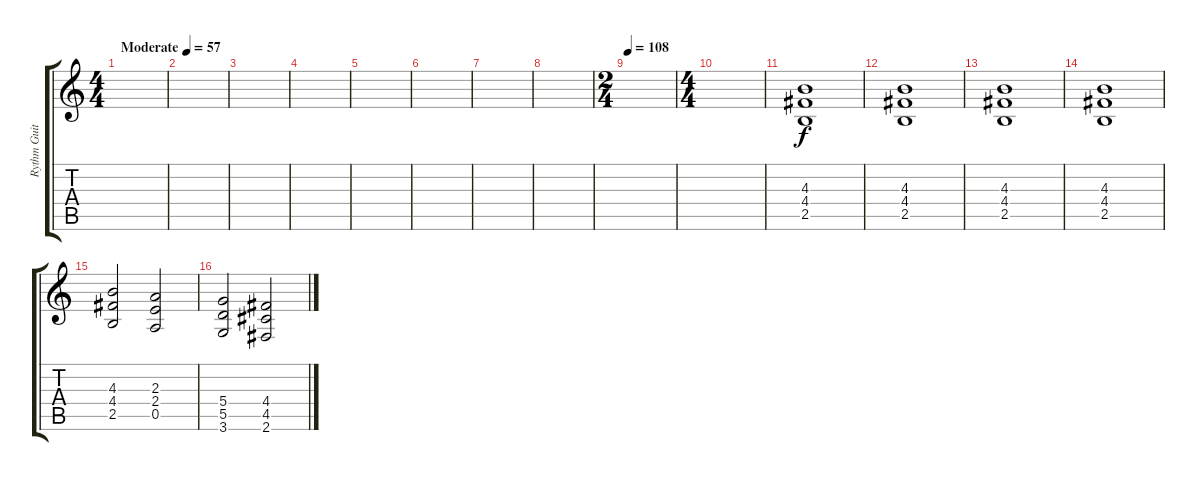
\track ("Rythm Guitar" "Rythm Guit") {instrument distortionguitar}
\staff {score tabs}
\tuning (E4 B3 G3 D3 A2 E2) {hide}
\ts (4 4)
\tempo (57 "Moderate")
\clef g2
\ks c
|
|
|
|
|
|
|
|
\ts (2 4)
\tempo 108
|
\ts (4 4)
|
(4.3 4.4 2.5).1 |
(4.3 4.4 2.5).1 |
(4.3 4.4 2.5).1 |
(4.3 4.4 2.5).1 |
(4.3 4.4 2.5).2 (2.3 2.4 0.5).2 |
(5.4 5.5 3.6).2 (4.4 4.5 2.6).2
